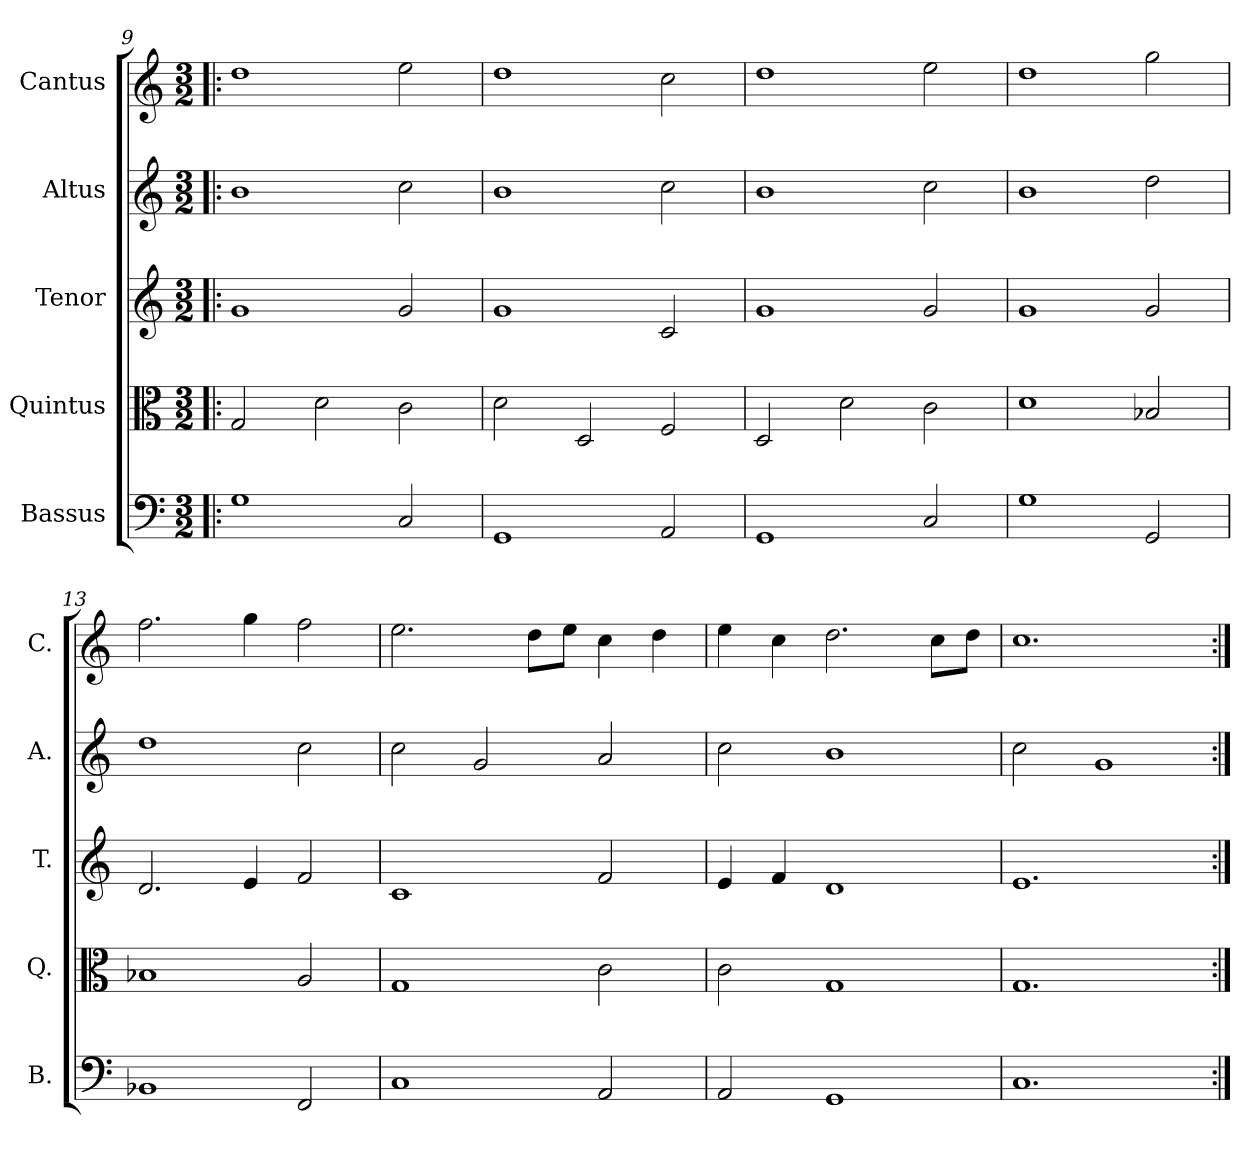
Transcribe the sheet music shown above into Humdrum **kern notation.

**kern	**kern	**kern	**kern	**kern
*part5	*part4	*part3	*part2	*part1
*staff5	*staff4	*staff3	*staff2	*staff1
*I"Bassus	*I"Quintus	*I"Tenor	*I"Altus	*I"Cantus
*I'B.	*I'Q.	*I'T.	*I'A.	*I'C.
!!LO:LB:g=z
*clefF4	*clefC3	*clefG2	*clefG2	*clefG2
*k[]	*k[]	*k[]	*k[]	*k[]
*C:	*C:	*C:	*C:	*C:
*M3/2	*M3/2	*M3/2	*M3/2	*M3/2
=9!|:	=9!|:	=9!|:	=9!|:	=9!|:
1G\	2G/	1g/	1b\	1dd\
.	2d\	.	.	.
2C/	2c\	2g/	2cc\	2ee\
=10	=10	=10	=10	=10
1GG/	2d\	1g/	1b\	1dd\
.	2D/	.	.	.
2AA/	2F/	2c/	2cc\	2cc\
=11	=11	=11	=11	=11
1GG/	2D/	1g/	1b\	1dd\
.	2d\	.	.	.
2C/	2c\	2g/	2cc\	2ee\
=12	=12	=12	=12	=12
1G\	1d\	1g/	1b\	1dd\
2GG/	2B-X/	2g/	2dd\	2gg\
=13	=13	=13	=13	=13
1BB-X/	1B-X/	2.d/	1dd\	2.ff\
.	.	4e/	.	4gg\
2FF/	2A/	2f/	2cc\	2ff\
=14	=14	=14	=14	=14
1C/	1G/	1c/	2cc\	2.ee\
.	.	.	2g/	.
.	.	.	.	8dd\L
.	.	.	.	8ee\J
2AA/	2c\	2f/	2a/	4cc\
.	.	.	.	4dd\
=15	=15	=15	=15	=15
2AA/	2c\	4e/	2cc\	4ee\
.	.	4f/	.	4cc\
1GG/	1G/	1d/	1b\	2.dd\
.	.	.	.	8cc\L
.	.	.	.	8dd\J
=16	=16	=16	=16	=16
1.C/	1.G/	1.e/	2cc\	1.cc\
.	.	.	1g/	.
=:|!	=:|!	=:|!	=:|!	=:|!
*-	*-	*-	*-	*-
